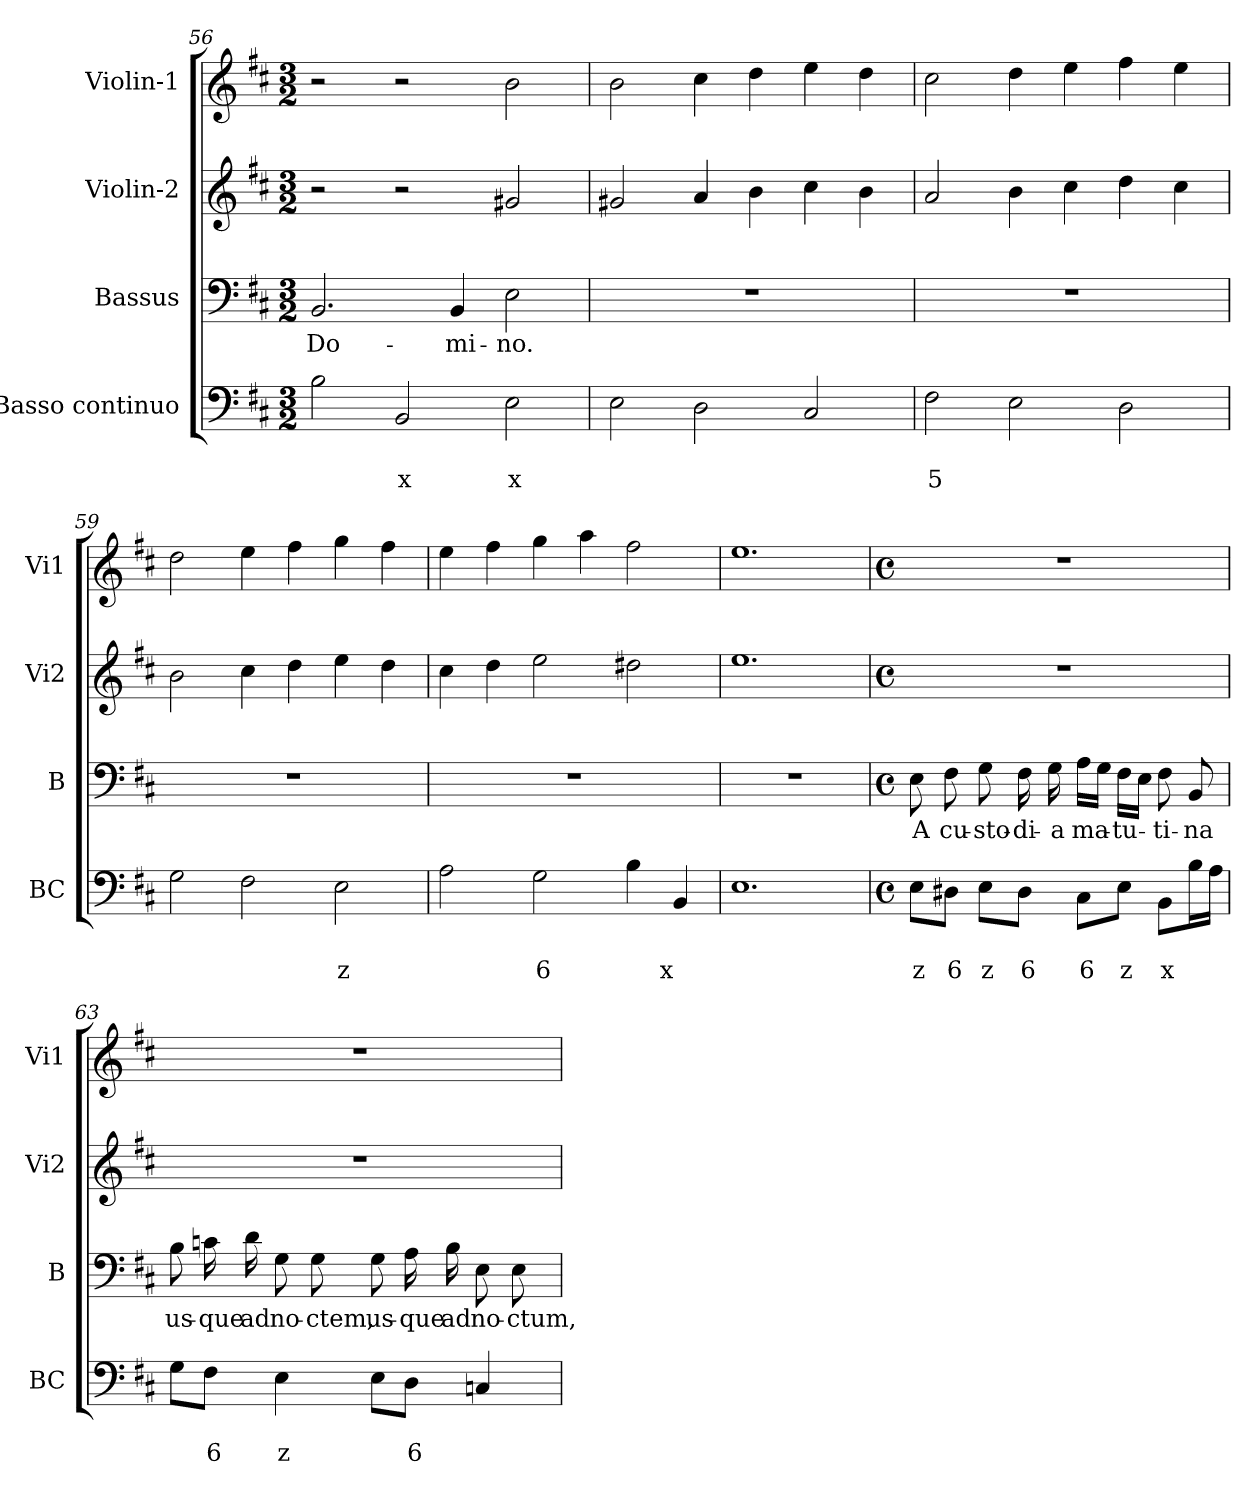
**kern	**text	**text	**kern	**text	**kern	**kern
*part4	*part4	*part4	*part3	*part3	*part2	*part1
*staff4	*staff4	*staff4	*staff3	*staff3	*staff2	*staff1
*I"Basso continuo	*	*	*I"Bassus	*	*I"Violin-2	*I"Violin-1
*I'BC	*	*	*I'B	*	*I'Vi2	*I'Vi1
*clefF4	*	*	*clefF4	*	*clefG2	*clefG2
*k[f#c#]	*	*	*k[f#c#]	*	*k[f#c#]	*k[f#c#]
*D:	*	*	*D:	*	*D:	*D:
*M3/2	*	*	*M3/2	*	*M3/2	*M3/2
=56	=56	=56	=56	=56	=56	=56
!	!	!	!	!LO:LY:b	!	!
2B\	.	.	2.BB/	Do-	2r	2r
!	!	!LO:LY:b	!	!	!	!
2BB/	.	x	.	.	2r	2r
!	!	!	!	!LO:LY:b	!	!
.	.	.	4BB/	-mi-	.	.
!	!	!LO:LY:b	!	!	!	!
!	!	!	!	!LO:LY:b	!	!
2E\	.	x	2E\	-no.	2g#X/	2b\
!!LO:LB:g=z
=57	=57	=57	=57	=57	=57	=57
2E\	.	.	1.r	.	2g#X/	2b\
2D\	.	.	.	.	4a/	4cc#\
.	.	.	.	.	4b\	4dd\
2C#/	.	.	.	.	4cc#\	4ee\
.	.	.	.	.	4b\	4dd\
=58	=58	=58	=58	=58	=58	=58
!	!	!LO:LY:b	!	!	!	!
2F#\	.	5	1.r	.	2a/	2cc#\
2E\	.	.	.	.	4b\	4dd\
.	.	.	.	.	4cc#\	4ee\
2D\	.	.	.	.	4dd\	4ff#\
.	.	.	.	.	4cc#\	4ee\
=59	=59	=59	=59	=59	=59	=59
2G\	.	.	1.r	.	2b\	2dd\
2F#\	.	.	.	.	4cc#\	4ee\
.	.	.	.	.	4dd\	4ff#\
!	!	!LO:LY:b	!	!	!	!
2E\	.	z	.	.	4ee\	4gg\
.	.	.	.	.	4dd\	4ff#\
=60	=60	=60	=60	=60	=60	=60
2A\	.	.	1.r	.	4cc#\	4ee\
.	.	.	.	.	4dd\	4ff#\
!	!	!LO:LY:b	!	!	!	!
2G\	.	6	.	.	2ee\	4gg\
.	.	.	.	.	.	4aa\
4B\	.	.	.	.	2dd#X\	2ff#\
!	!	!LO:LY:b	!	!	!	!
4BB/	.	x	.	.	.	.
=61	=61	=61	=61	=61	=61	=61
1.E	.	.	1.r	.	1.ee	1.ee
!!LO:PB:g=z
=62	=62	=62	=62	=62	=62	=62
*M4/4	*	*	*M4/4	*	*M4/4	*M4/4
*met(c)	*	*	*met(c)	*	*met(c)	*met(c)
!	!	!LO:LY:b	!	!	!	!
!	!	!	!	!LO:LY:b	!	!
8E\L	.	z	8E\	A	1r	1r
!	!	!LO:LY:b	!	!	!	!
!	!	!	!	!LO:LY:b	!	!
8D#X\J	.	6	8F#\	cu-	.	.
!	!	!LO:LY:b	!	!	!	!
!	!	!	!	!LO:LY:b	!	!
8E\L	.	z	8G\	-sto-	.	.
!	!	!LO:LY:b	!	!	!	!
!	!	!	!	!LO:LY:b	!	!
8D#\J	.	6	16F#\	-di-	.	.
!	!	!	!	!LO:LY:b	!	!
.	.	.	16G\	-a	.	.
!	!	!LO:LY:b	!	!	!	!
!	!	!	!	!LO:LY:b	!	!
8C#\L	.	6	16A\LL	ma-	.	.
.	.	.	16G\JJ	.	.	.
!	!	!LO:LY:b	!	!	!	!
!	!	!	!	!LO:LY:b	!	!
8E\J	.	z	16F#\LL	-tu-	.	.
.	.	.	16E\JJ	.	.	.
!	!	!LO:LY:b	!	!	!	!
!	!	!	!	!LO:LY:b	!	!
8BB\L	.	x	8F#\	-ti-	.	.
!	!	!	!	!LO:LY:b	!	!
16B\L	.	.	8BB/	-na	.	.
16A\JJ	.	.	.	.	.	.
=63	=63	=63	=63	=63	=63	=63
!	!	!	!	!LO:LY:b	!	!
8G\L	.	.	8B\	us-	1r	1r
!	!	!LO:LY:b	!	!	!	!
!	!	!	!	!LO:LY:b	!	!
8F#\J	.	6	16cn\	-que	.	.
!	!	!	!	!LO:LY:b	!	!
.	.	.	16d\	ad	.	.
!	!	!LO:LY:b	!	!	!	!
!	!	!	!	!LO:LY:b	!	!
4E\	.	z	8G\	no-	.	.
!	!	!	!	!LO:LY:b	!	!
.	.	.	8G\	-ctem,	.	.
!	!	!	!	!LO:LY:b	!	!
8E\L	.	.	8G\	us-	.	.
!	!	!LO:LY:b	!	!	!	!
!	!	!	!	!LO:LY:b	!	!
8D\J	.	6	16A\	-que	.	.
!	!	!	!	!LO:LY:b	!	!
.	.	.	16B\	ad	.	.
!	!	!	!	!LO:LY:b	!	!
4Cn/	.	.	8E\	no-	.	.
!	!	!	!	!LO:LY:b	!	!
.	.	.	8E\	-ctum,	.	.
=	=	=	=	=	=	=
*-	*-	*-	*-	*-	*-	*-
